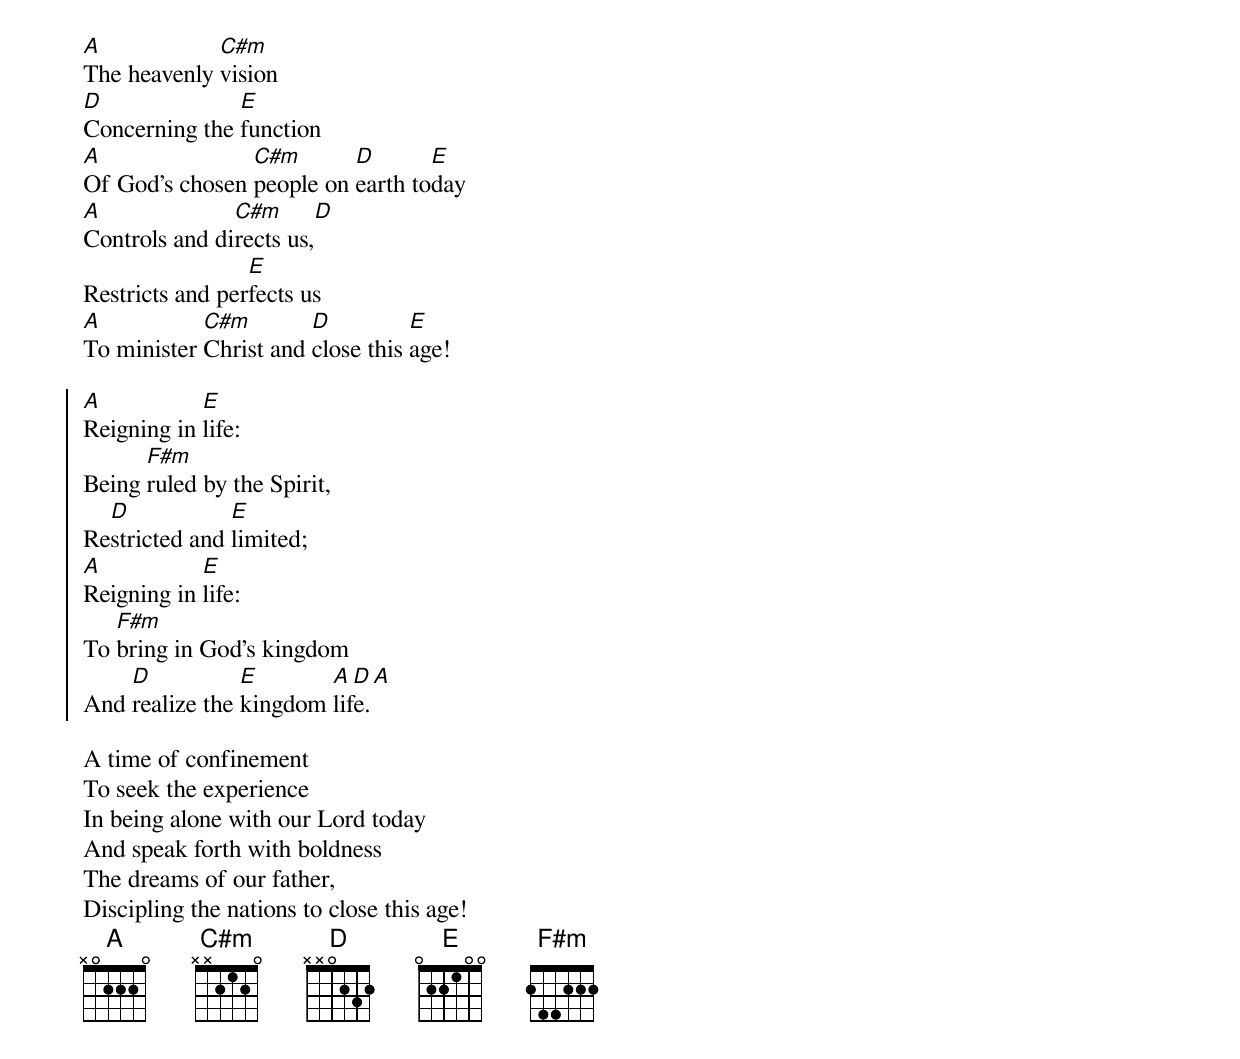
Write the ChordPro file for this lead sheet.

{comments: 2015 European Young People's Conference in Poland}

[A]The heavenly [C#m]vision
[D]Concerning the [E]function
[A]Of God’s chosen [C#m]people on [D]earth to[E]day
[A]Controls and di[C#m]rects us,[D]
Restricts and per[E]fects us
[A]To minister [C#m]Christ and [D]close this [E]age!

{start_of_chorus}
[A]Reigning in [E]life:
Being [F#m]ruled by the Spirit,
Re[D]stricted and [E]limited;
[A]Reigning in [E]life:
To [F#m]bring in God’s kingdom
And [D]realize the [E]kingdom [A D A]life.
{end_of_chorus}

A time of confinement
To seek the experience
In being alone with our Lord today
And speak forth with boldness
The dreams of our father,
Discipling the nations to close this age!
